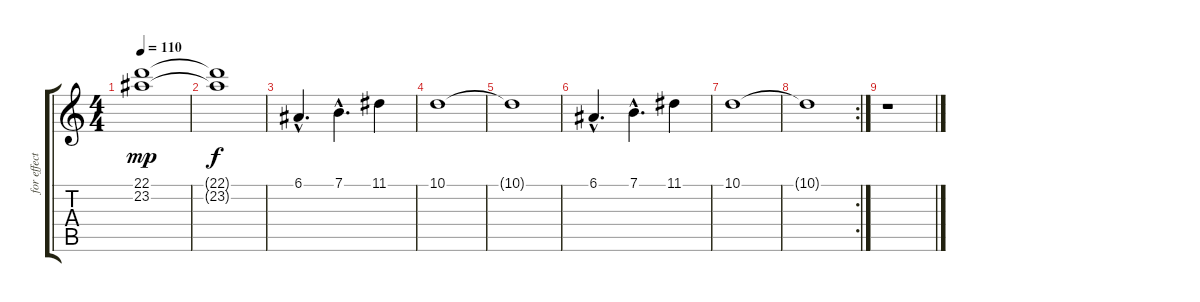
\track ("for effect" "for effect") {instrument stringensemble2}
\staff {score tabs}
\tuning (E4 B3 G3 D3 A2 E2) {hide}
\ts (4 4)
\tempo 110
\clef g2
\ks c
(22.1 23.2).1{dy mp volume 8} |
(22.1{t} 23.2{t}).1{dy f} |
6.1{hac}.4{d volume 13} 7.1{hac}.4{d} 11.1.4 |
10.1.1{volume 8} |
10.1{t}.1 |
6.1{hac}.4{d volume 13} 7.1{hac}.4{d} 11.1.4 |
10.1.1{volume 8} |
\rc 2
10.1{t}.1 |
r.1
